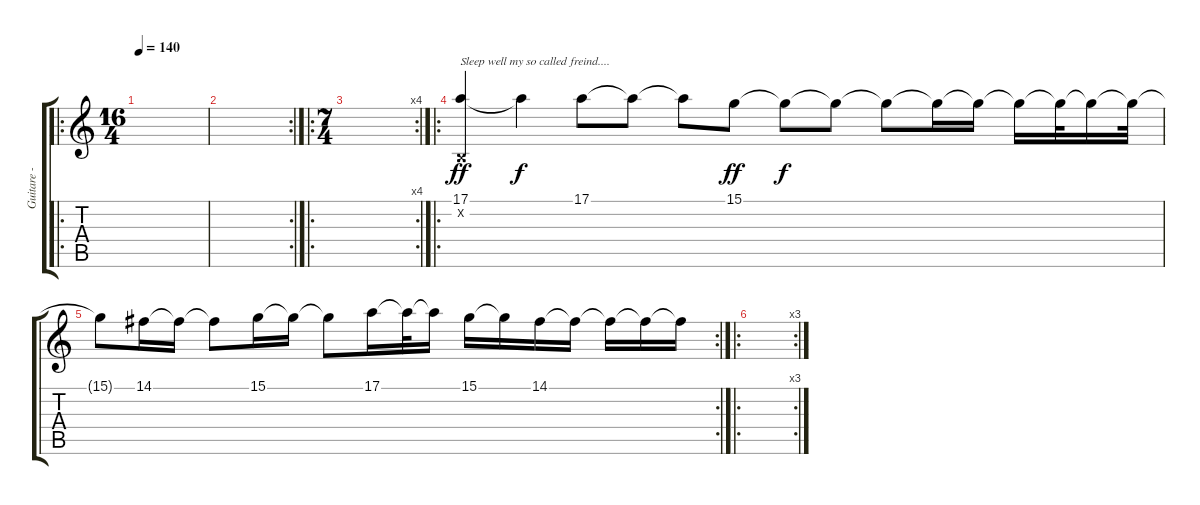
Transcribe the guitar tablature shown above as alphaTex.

\track ("Guitare - 2" "Guitare - ") {instrument stringensemble1}
\staff {score tabs}
\tuning (E4 B3 G3 D3 A2 D2) {hide}
\ro
\ts (16 4)
\tempo 140
\clef g2
\ks c
|
\rc 2
|
\ro
\rc 4
\ts (7 4)
|
\ro
(17.1 0.2{x}).4{txt "Sleep well my so called freind...." dy ff} 17.1{t}.4{dy f} 17.1.8 17.1{t}.8 17.1{t}.8 15.1.8{dy ff} 15.1{t}.8{dy f} 15.1{t}.8 15.1{t}.8 15.1{t}.16 15.1{t}.16 15.1{t}.16 15.1{t}.32 15.1{t}.16 15.1{t}.32 |
\rc 2
15.1{t}.8 14.1.16 14.1{t}.16 14.1{t}.8 15.1.16 15.1{t}.16 15.1{t}.8 17.1.16 17.1{t}.32 17.1{t}.16 15.1.16 15.1{t}.16 14.1.16 14.1{t}.16 14.1{t}.16 14.1{t}.16 14.1{t}.16 |
\ro
\rc 3
